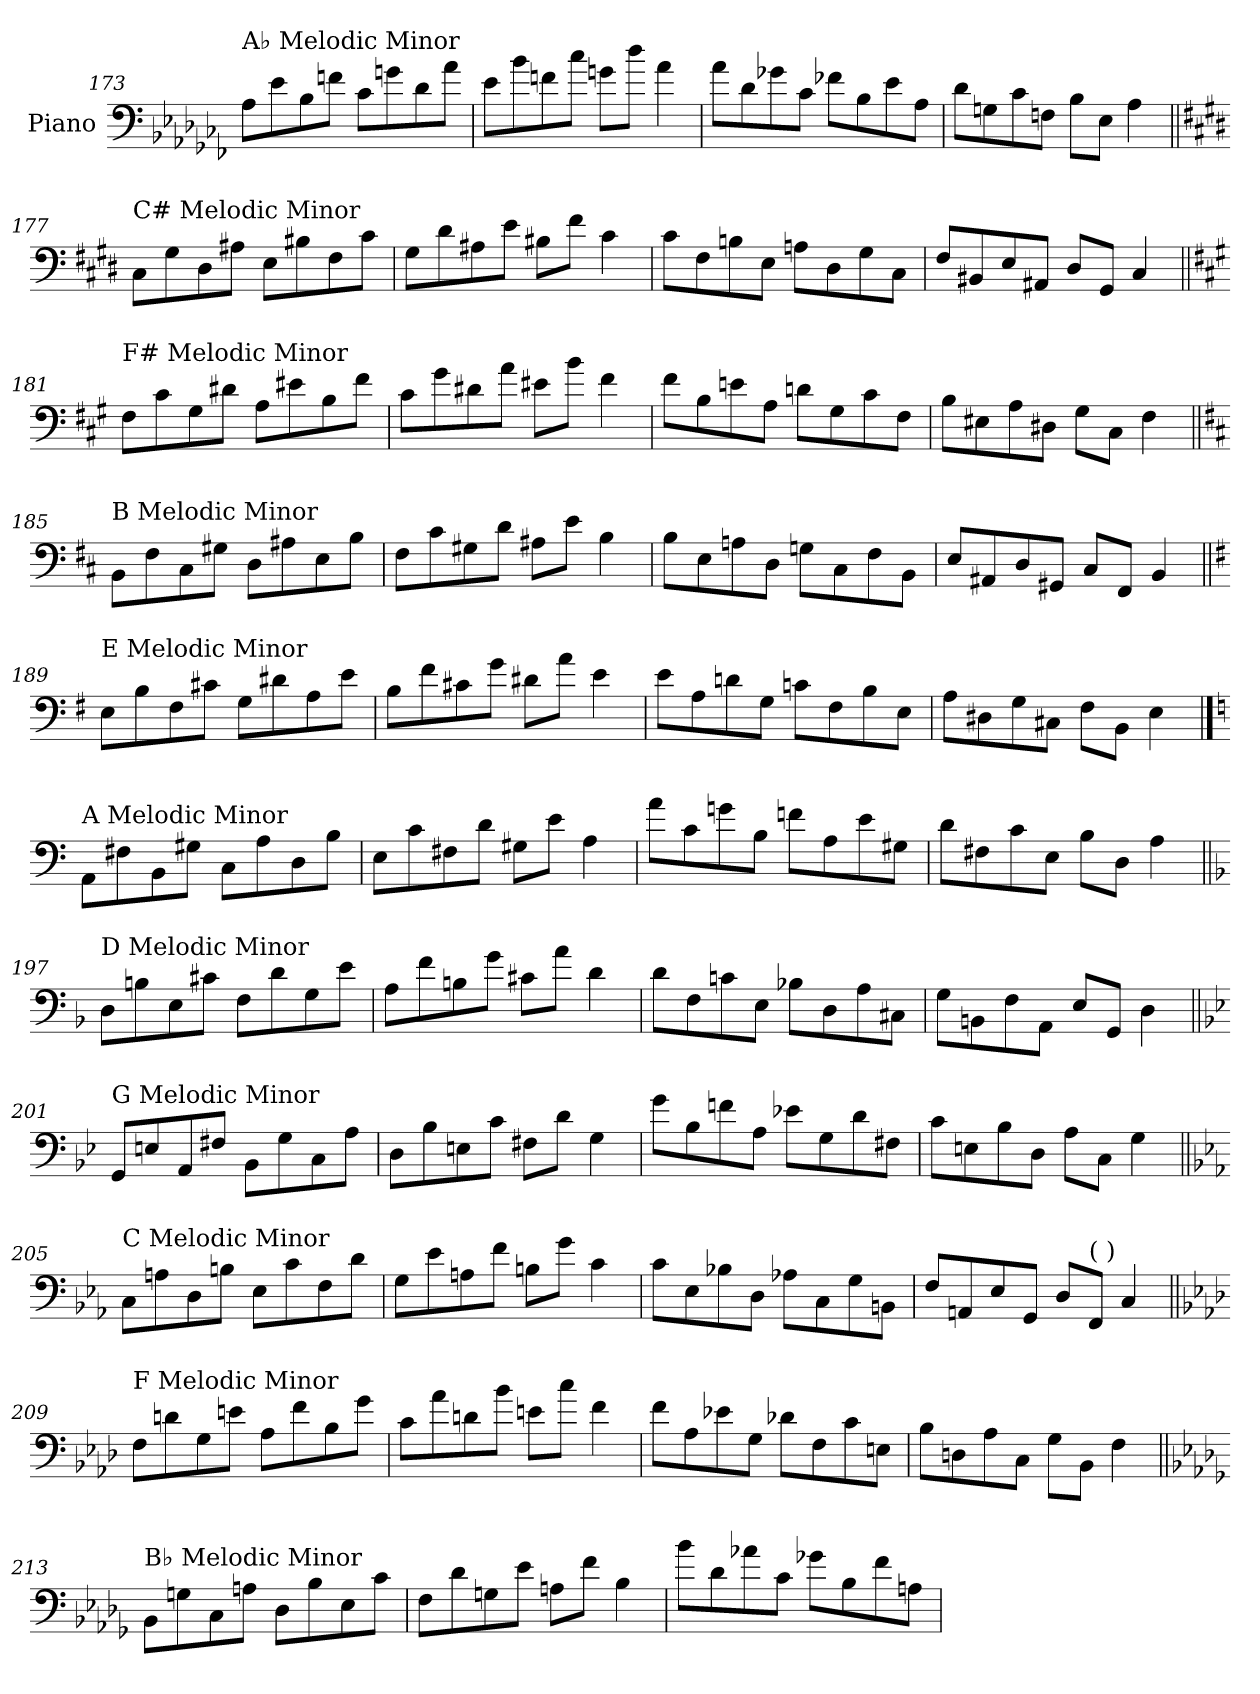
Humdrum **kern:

**kern
*part1
*staff1
*I"Piano
*I'Pno.
!!LO:LB:g=z
*clefF4
*k[b-e-a-d-g-c-f-]
=173
!LO:TX:a:t=A♭ Melodic Minor
8A-\L
8e-\
8B-\
8fn\J
8c-\L
8gn\
8d-\
8a-\J
=174
8e-\L
8b-\
8fn\
8cc-\J
8gn\L
8dd-\J
4a-\
=175
8a-\L
8d-\
8g-X\
8c-\J
8f-X\L
8B-\
8e-\
8A-\J
=176
8d-\L
8Gn\
8c-\
8Fn\J
8B-\L
8E-\J
4A-\
!!LO:LB:g=z
=177||
*k[f#c#g#d#]
!LO:TX:a:t=C# Melodic Minor
8C#\L
8G#\
8D#\
8A#X\J
8E\L
8B#X\
8F#\
8c#\J
=178
8G#\L
8d#\
8A#X\
8e\J
8B#X\L
8f#\J
4c#\
=179
8c#\L
8F#\
8Bn\
8E\J
8An\L
8D#\
8G#\
8C#\J
=180
8F#/L
8BB#X/
8E/
8AA#X/J
8D#/L
8GG#/J
4C#/
!!LO:LB:g=z
=181||
*k[f#c#g#]
!LO:TX:a:t=F# Melodic Minor
8F#\L
8c#\
8G#\
8d#X\J
8A\L
8e#X\
8B\
8f#\J
=182
8c#\L
8g#\
8d#X\
8a\J
8e#X\L
8b\J
4f#\
=183
8f#\L
8B\
8en\
8A\J
8dn\L
8G#\
8c#\
8F#\J
=184
8B\L
8E#X\
8A\
8D#X\J
8G#\L
8C#\J
4F#\
!!LO:LB:g=z
=185||
*k[f#c#]
!LO:TX:a:t=B Melodic Minor
8BB\L
8F#\
8C#\
8G#X\J
8D\L
8A#X\
8E\
8B\J
=186
8F#\L
8c#\
8G#X\
8d\J
8A#X\L
8e\J
4B\
=187
8B\L
8E\
8An\
8D\J
8Gn\L
8C#\
8F#\
8BB\J
=188
8E/L
8AA#X/
8D/
8GG#X/J
8C#/L
8FF#/J
4BB/
!!LO:LB:g=z
=189||
*k[f#]
!LO:TX:a:t=E Melodic Minor
8E\L
8B\
8F#\
8c#X\J
8G\L
8d#X\
8A\
8e\J
=190
8B\L
8f#\
8c#X\
8g\J
8d#X\L
8a\J
4e\
=191
8e\L
8A\
8dn\
8G\J
8cn\L
8F#\
8B\
8E\J
=192
8A\L
8D#X\
8G\
8C#X\J
8F#\L
8BB\J
4E\
!!LO:PB:g=z
==193
*k[]
!LO:TX:a:t=A Melodic Minor
8AA\L
8F#X\
8BB\
8G#X\J
8C\L
8A\
8D\
8B\J
=194
8E\L
8c\
8F#X\
8d\J
8G#X\L
8e\J
4A\
=195
8a\L
8c\
8gn\
8B\J
8fn\L
8A\
8e\
8G#X\J
=196
8d\L
8F#X\
8c\
8E\J
8B\L
8D\J
4A\
!!LO:LB:g=z
=197||
*k[b-]
!LO:TX:a:t=D Melodic Minor
8D\L
8Bn\
8E\
8c#X\J
8F\L
8d\
8G\
8e\J
=198
8A\L
8f\
8Bn\
8g\J
8c#X\L
8a\J
4d\
=199
8d\L
8F\
8cn\
8E\J
8B-X\L
8D\
8A\
8C#X\J
=200
8G\L
8BBn\
8F\
8AA\J
8E/L
8GG/J
4D\
!!LO:LB:g=z
=201||
*k[b-e-]
!LO:TX:a:t=G Melodic Minor
8GG/L
8En/
8AA/
8F#X/J
8BB-\L
8G\
8C\
8A\J
=202
8D\L
8B-\
8En\
8c\J
8F#X\L
8d\J
4G\
=203
8g\L
8B-\
8fn\
8A\J
8e-X\L
8G\
8d\
8F#X\J
=204
8c\L
8En\
8B-\
8D\J
8A\L
8C\J
4G\
!!LO:LB:g=z
=205||
*k[b-e-a-]
!LO:TX:a:t=C Melodic Minor
8C\L
8An\
8D\
8Bn\J
8E-\L
8c\
8F\
8d\J
=206
8G\L
8e-\
8An\
8f\J
8Bn\L
8g\J
4c\
=207
8c\L
8E-\
8B-X\
8D\J
8A-X\L
8C\
8G\
8BBn\J
=208
8F/L
8AAn/
8E-/
8GG/J
8D/L
!LO:TX:a:t=(    )
8FF/J
4C/
!!LO:LB:g=z
=209||
*k[b-e-a-d-]
!LO:TX:a:t=F Melodic Minor
8F\L
8dn\
8G\
8en\J
8A-\L
8f\
8B-\
8g\J
=210
8c\L
8a-\
8dn\
8b-\J
8en\L
8cc\J
4f\
=211
8f\L
8A-\
8e-X\
8G\J
8d-X\L
8F\
8c\
8En\J
=212
8B-\L
8Dn\
8A-\
8C\J
8G\L
8BB-\J
4F\
!!LO:LB:g=z
=213||
*k[b-e-a-d-g-]
!LO:TX:a:t=B♭ Melodic Minor
8BB-\L
8Gn\
8C\
8An\J
8D-\L
8B-\
8E-\
8c\J
=214
8F\L
8d-\
8Gn\
8e-\J
8An\L
8f\J
4B-\
=215
8b-\L
8d-\
8a-X\
8c\J
8g-X\L
8B-\
8f\
8An\J
=
*-
